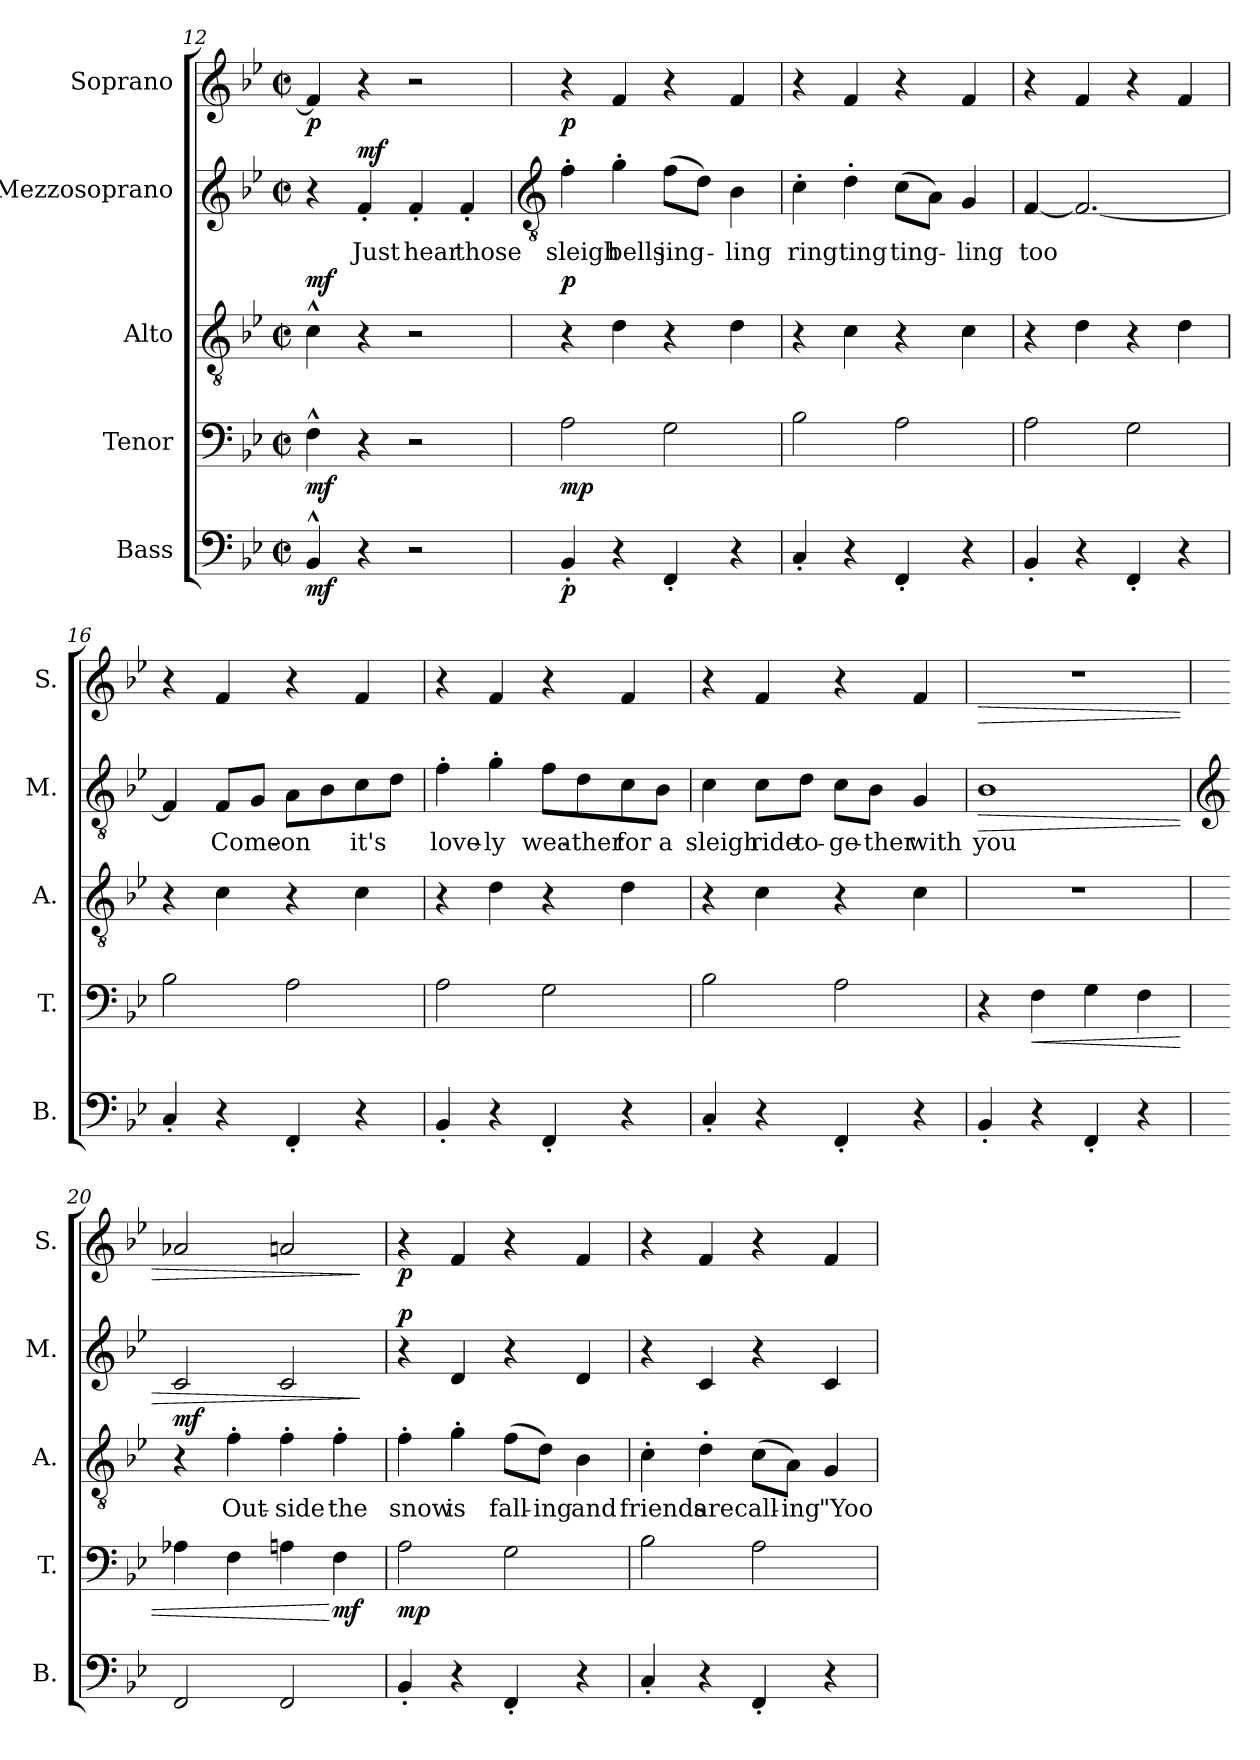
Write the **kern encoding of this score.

**kern	**dynam	**kern	**dynam	**kern	**text	**dynam	**kern	**text	**dynam	**kern	**dynam
*part5	*part5	*part4	*part4	*part3	*part3	*part3	*part2	*part2	*part2	*part1	*part1
*staff5	*staff5	*staff4	*staff4	*staff3	*staff3	*staff3	*staff2	*staff2	*staff2	*staff1	*staff1
*I"Bass	*	*I"Tenor	*	*I"Alto	*	*	*I"Mezzosoprano	*	*	*I"Soprano	*
*I'B.	*	*I'T.	*	*I'A.	*	*	*I'M.	*	*	*I'S.	*
!!LO:PB:g=z
*clefF4	*	*clefF4	*	*clefGv2	*	*	*clefG2	*	*	*clefG2	*
*k[b-e-]	*	*k[b-e-]	*	*k[b-e-]	*	*	*k[b-e-]	*	*	*k[b-e-]	*
*M4/4	*	*M4/4	*	*M4/4	*	*	*M4/4	*	*	*M4/4	*
*met(c|)	*	*met(c|)	*	*met(c|)	*	*	*met(c|)	*	*	*met(c|)	*
=12	=12	=12	=12	=12	=12	=12	=12	=12	=12	=12	=12
!	!LO:DY:b	!	!LO:DY:b	!	!	!LO:DY:b	!	!	!	!	!LO:DY:b
4BB-^^/	mf	4F^^\	mf	4c^^\	.	mf	4r	.	.	4f/]	p
!	!	!	!	!	!	!	!	!	!LO:DY:b	!	!
4r	.	4r	.	4r	.	.	4f'/	Just	mf	4r	.
2r	.	2r	.	2r	.	.	4f'/	hear	.	2r	.
.	.	.	.	.	.	.	4f'/	those	.	.	.
=13	=13	=13	=13	=13	=13	=13	=13	=13	=13	=13	=13
*	*	*	*	*	*	*	*clefGv2	*	*	*	*
!	!LO:DY:b	!	!LO:DY:b	!	!	!LO:DY:b	!	!	!	!	!LO:DY:b
4BB-'/	p	2A\	mp	4r	.	p	4f'\	sleigh	.	4r	p
4r	.	.	.	4d\	.	.	4g'\	bells	.	4f/	.
4FF'/	.	2G\	.	4r	.	.	(8f\L	jing-	.	4r	.
.	.	.	.	.	.	.	8d\J)	.	.	.	.
4r	.	.	.	4d\	.	.	4B-\	-ling	.	4f/	.
=14	=14	=14	=14	=14	=14	=14	=14	=14	=14	=14	=14
4C'/	.	2B-\	.	4r	.	.	4c'\	ring	.	4r	.
4r	.	.	.	4c\	.	.	4d'\	ting	.	4f/	.
4FF'/	.	2A\	.	4r	.	.	(8c\L	ting-	.	4r	.
.	.	.	.	.	.	.	8A\J)	.	.	.	.
4r	.	.	.	4c\	.	.	4G/	-ling	.	4f/	.
=15	=15	=15	=15	=15	=15	=15	=15	=15	=15	=15	=15
4BB-'/	.	2A\	.	4r	.	.	[4F/	too	.	4r	.
4r	.	.	.	4d\	.	.	2.F/_	.	.	4f/	.
4FF'/	.	2G\	.	4r	.	.	.	.	.	4r	.
4r	.	.	.	4d\	.	.	.	.	.	4f/	.
!!LO:LB:g=z
=16	=16	=16	=16	=16	=16	=16	=16	=16	=16	=16	=16
4C'/	.	2B-\	.	4r	.	.	4F/]	.	.	4r	.
4r	.	.	.	4c\	.	.	8F/L	Come-	.	4f/	.
.	.	.	.	.	.	.	8G/J	.	.	.	.
4FF'/	.	2A\	.	4r	.	.	8A\L	on	.	4r	.
.	.	.	.	.	.	.	8B-\	.	.	.	.
4r	.	.	.	4c\	.	.	8c\	it's	.	4f/	.
.	.	.	.	.	.	.	8d\J	.	.	.	.
=17	=17	=17	=17	=17	=17	=17	=17	=17	=17	=17	=17
4BB-'/	.	2A\	.	4r	.	.	4f'\	love-	.	4r	.
4r	.	.	.	4d\	.	.	4g'\	-ly	.	4f/	.
4FF'/	.	2G\	.	4r	.	.	8f\L	wea-	.	4r	.
.	.	.	.	.	.	.	8d\	-ther	.	.	.
4r	.	.	.	4d\	.	.	8c\	for	.	4f/	.
.	.	.	.	.	.	.	8B-\J	a	.	.	.
=18	=18	=18	=18	=18	=18	=18	=18	=18	=18	=18	=18
4C'/	.	2B-\	.	4r	.	.	4c\	sleigh	.	4r	.
4r	.	.	.	4c\	.	.	8c\L	ride	.	4f/	.
.	.	.	.	.	.	.	8d\J	to-	.	.	.
4FF'/	.	2A\	.	4r	.	.	8c\L	-ge-	.	4r	.
.	.	.	.	.	.	.	8B-\J	-ther	.	.	.
4r	.	.	.	4c\	.	.	4G/	with	.	4f/	.
=19	=19	=19	=19	=19	=19	=19	=19	=19	=19	=19	=19
!	!	!	!	!	!	!	!	!	!LO:HP:b	!	!LO:HP:b
4BB-'/	.	4r	.	1r	.	.	1B-	you	>	1r	>
!	!	!	!LO:HP:b	!	!	!	!	!	!	!	!
4r	.	4F\	<	.	.	.	.	.	.	.	.
4FF'/	.	4G\	.	.	.	.	.	.	.	.	.
4r	.	4F\	.	.	.	.	.	.	.	.	.
!!LO:PB:g=z
=20	=20	=20	=20	=20	=20	=20	=20	=20	=20	=20	=20
*	*	*	*	*	*	*	*clefG2	*	*	*	*
!	!	!	!	!	!	!LO:DY:b	!	!	!	!	!
2FF/	.	4A-X\	.	4r	.	mf	2c/	.	.	2a-X/	.
.	.	4F\	.	4f'\	Out-	.	.	.	.	.	.
2FF/	.	4An\	.	4f'\	-side	.	2c/	.	.	2an/	.
!	!	!	!LO:DY:n=1:b	!	!	!	!	!	!	!	!
.	.	4F\	[ mf	4f'\	the	.	.	.	.	.	.
.	.	.	.	.	.	.	.	.	]	.	]
=21	=21	=21	=21	=21	=21	=21	=21	=21	=21	=21	=21
!	!	!	!LO:DY:b	!	!	!	!	!	!LO:DY:b	!	!LO:DY:b
4BB-'/	.	2A\	mp	4f'\	snow	.	4r	.	p	4r	p
4r	.	.	.	4g'\	is	.	4d/	.	.	4f/	.
4FF'/	.	2G\	.	(8f\L	fall-	.	4r	.	.	4r	.
.	.	.	.	8d\J)	-ing	.	.	.	.	.	.
4r	.	.	.	4B-\	and	.	4d/	.	.	4f/	.
=22	=22	=22	=22	=22	=22	=22	=22	=22	=22	=22	=22
4C'/	.	2B-\	.	4c'\	friends	.	4r	.	.	4r	.
4r	.	.	.	4d'\	are	.	4c/	.	.	4f/	.
4FF'/	.	2A\	.	(8c\L	call-	.	4r	.	.	4r	.
.	.	.	.	8A\J)	ing	.	.	.	.	.	.
4r	.	.	.	4G/	"Yoo-	.	4c/	.	.	4f/	.
=	=	=	=	=	=	=	=	=	=	=	=
*-	*-	*-	*-	*-	*-	*-	*-	*-	*-	*-	*-
